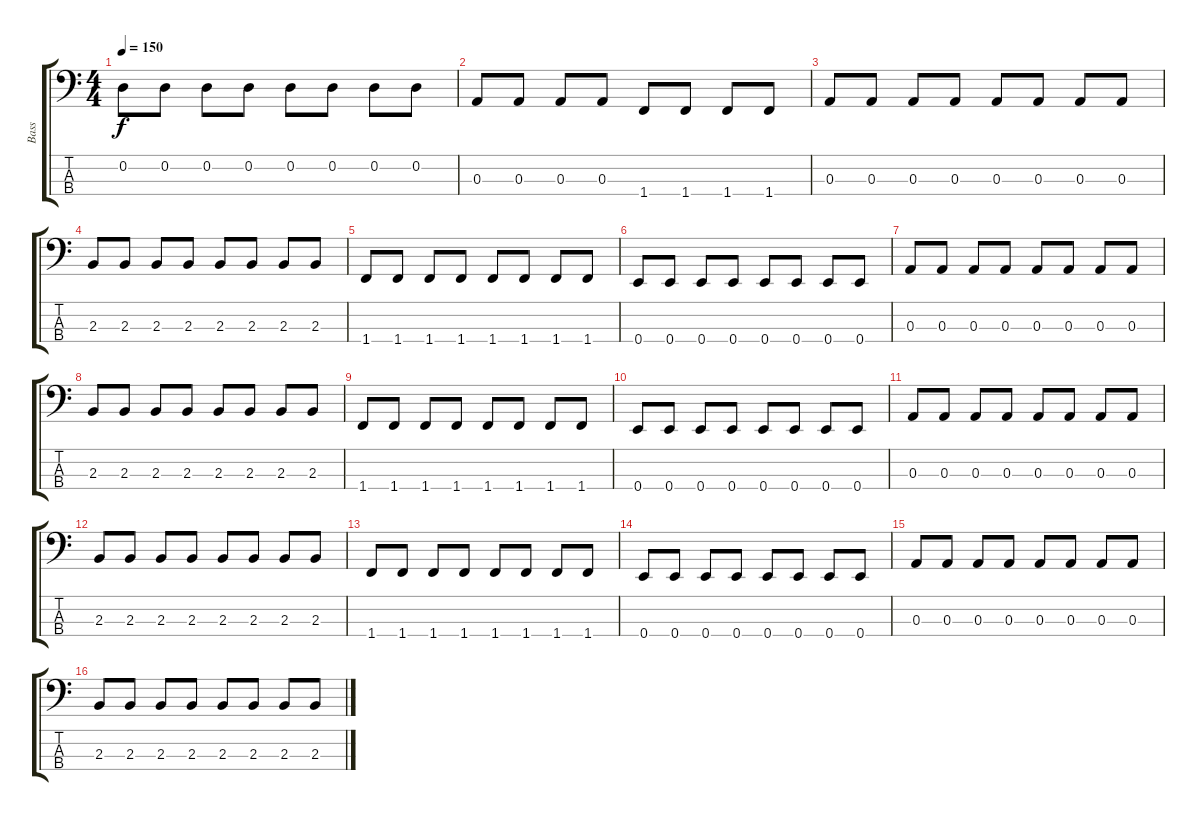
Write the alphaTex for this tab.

\track ("Bass" "Bass") {instrument electricbassfinger}
\staff {score tabs}
\tuning (G2 D2 A1 E1) {hide}
\ts (4 4)
\tempo 150
\clef f4
\ks c
0.2.8{dy f} 0.2.8 0.2.8 0.2.8 0.2.8 0.2.8 0.2.8 0.2.8 |
0.3.8 0.3.8 0.3.8 0.3.8 1.4.8 1.4.8 1.4.8 1.4.8 |
0.3.8 0.3.8 0.3.8 0.3.8 0.3.8 0.3.8 0.3.8 0.3.8 |
2.3.8 2.3.8 2.3.8 2.3.8 2.3.8 2.3.8 2.3.8 2.3.8 |
1.4.8 1.4.8 1.4.8 1.4.8 1.4.8 1.4.8 1.4.8 1.4.8 |
0.4.8 0.4.8 0.4.8 0.4.8 0.4.8 0.4.8 0.4.8 0.4.8 |
0.3.8 0.3.8 0.3.8 0.3.8 0.3.8 0.3.8 0.3.8 0.3.8 |
2.3.8 2.3.8 2.3.8 2.3.8 2.3.8 2.3.8 2.3.8 2.3.8 |
1.4.8 1.4.8 1.4.8 1.4.8 1.4.8 1.4.8 1.4.8 1.4.8 |
0.4.8 0.4.8 0.4.8 0.4.8 0.4.8 0.4.8 0.4.8 0.4.8 |
0.3.8 0.3.8 0.3.8 0.3.8 0.3.8 0.3.8 0.3.8 0.3.8 |
2.3.8 2.3.8 2.3.8 2.3.8 2.3.8 2.3.8 2.3.8 2.3.8 |
1.4.8 1.4.8 1.4.8 1.4.8 1.4.8 1.4.8 1.4.8 1.4.8 |
0.4.8 0.4.8 0.4.8 0.4.8 0.4.8 0.4.8 0.4.8 0.4.8 |
0.3.8 0.3.8 0.3.8 0.3.8 0.3.8 0.3.8 0.3.8 0.3.8 |
2.3.8 2.3.8 2.3.8 2.3.8 2.3.8 2.3.8 2.3.8 2.3.8
